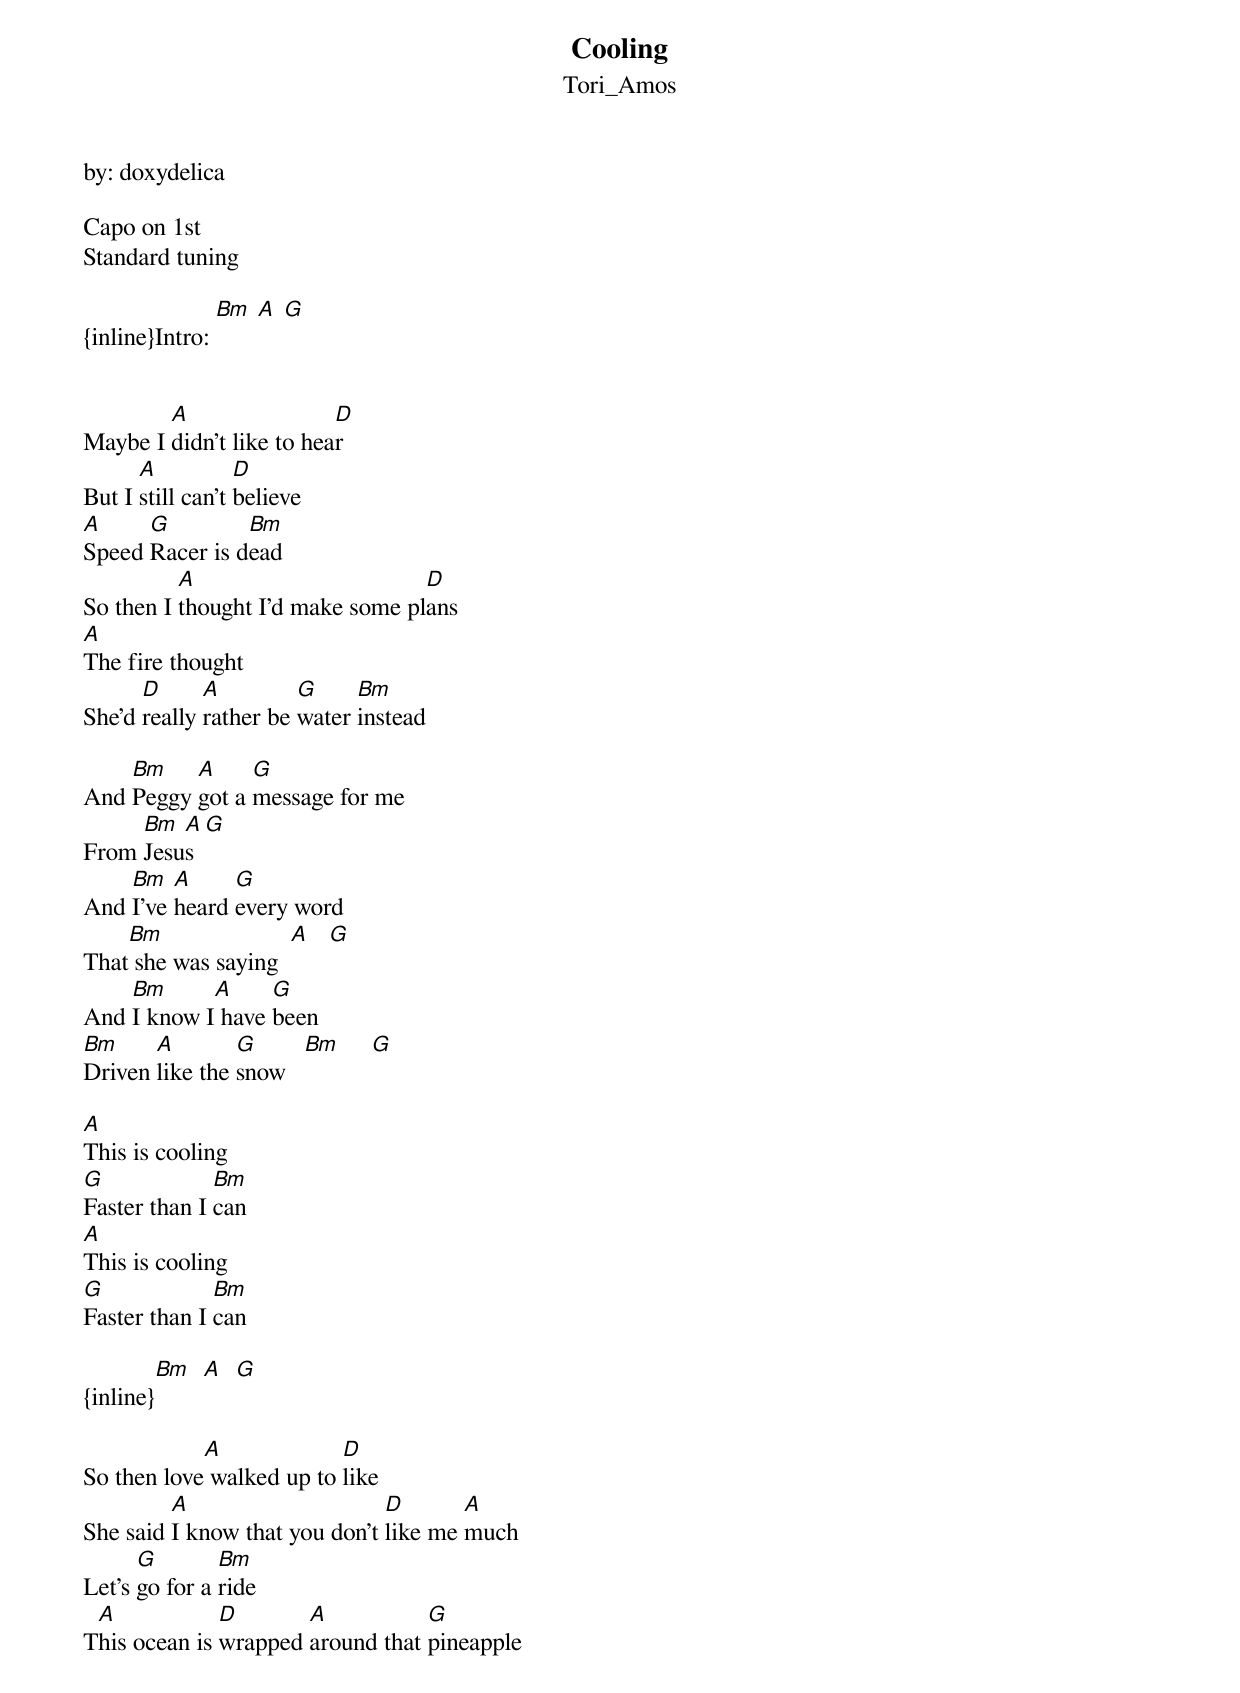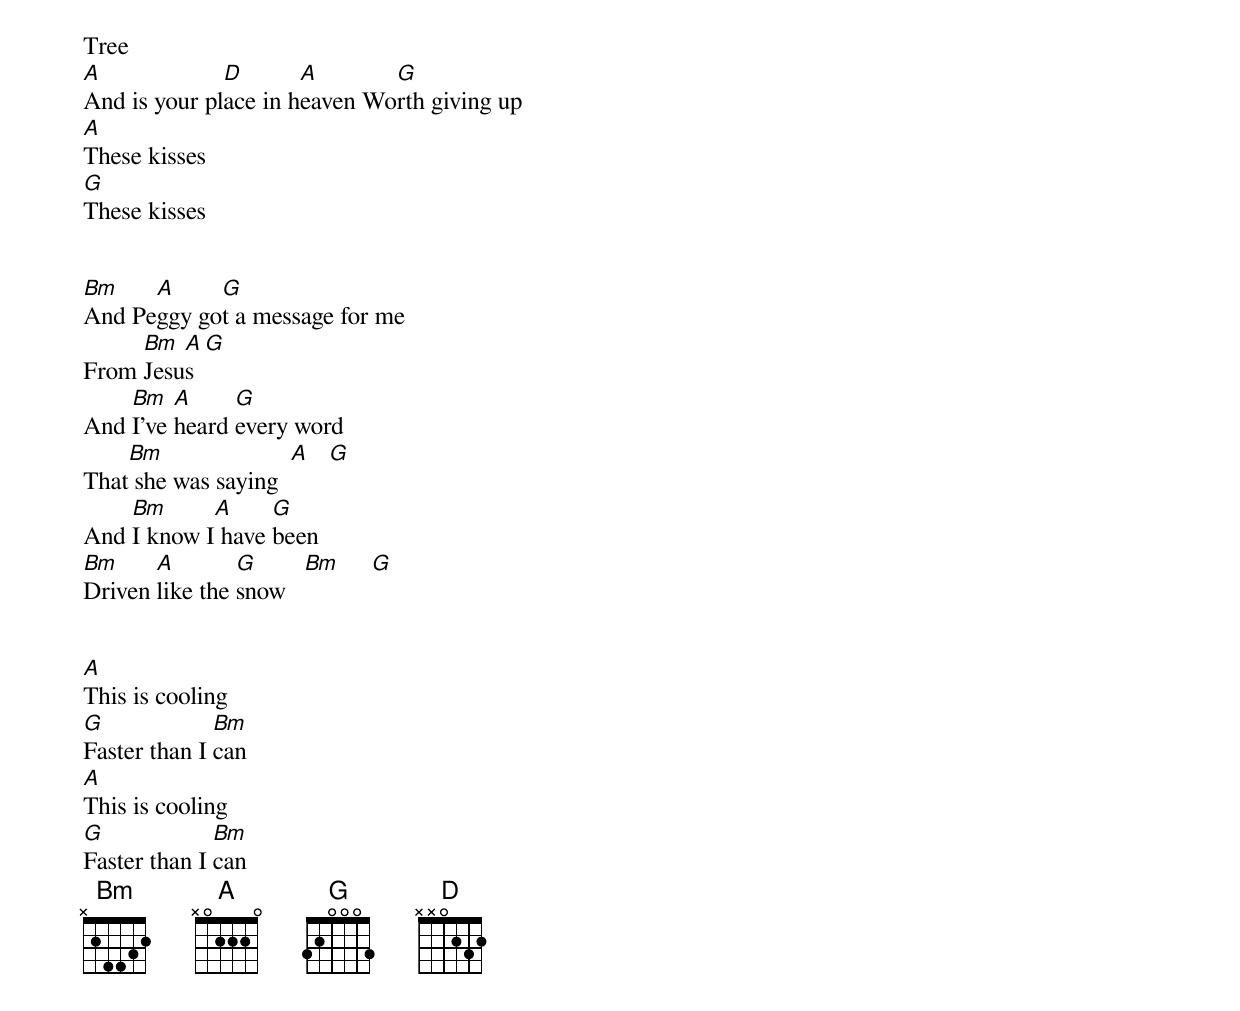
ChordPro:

{t: Cooling}
{st: Tori_Amos}
by: doxydelica

Capo on 1st
Standard tuning

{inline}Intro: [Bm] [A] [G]


Maybe I [A]didn't like to hea[D]r
But I [A]still can't [D]believe
[A]Speed [G]Racer is d[Bm]ead
So then I [A]thought I'd make some pl[D]ans
[A]The fire thought
She'd [D]really [A]rather be [G]water [Bm]instead

And [Bm]Peggy [A]got a [G]message for me
From [Bm]Jesu[A]s [G]
And [Bm]I've [A]heard [G]every word
That[Bm] she was saying  [A]   [G]
And [Bm]I know I[A] have [G]been
[Bm]Driven [A]like the [G]snow   [Bm]     [G]

[A]This is cooling
[G]Faster than I [Bm]can
[A]This is cooling
[G]Faster than I [Bm]can

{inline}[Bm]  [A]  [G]

So then love[A] walked up to [D]like
She said [A]I know that you don't [D]like me [A]much
Let's [G]go for a [Bm]ride
T[A]his ocean is [D]wrapped [A]around that [G]pineapple
Tree
[A]And is your pl[D]ace in h[A]eaven Wo[G]rth giving up
[A]These kisses
[G]These kisses


[Bm]And Pe[A]ggy go[G]t a message for me
From [Bm]Jesu[A]s [G]
And [Bm]I've [A]heard [G]every word
That[Bm] she was saying  [A]   [G]
And [Bm]I know I[A] have [G]been
[Bm]Driven [A]like the [G]snow   [Bm]     [G]


[A]This is cooling
[G]Faster than I [Bm]can
[A]This is cooling
[G]Faster than I [Bm]can
